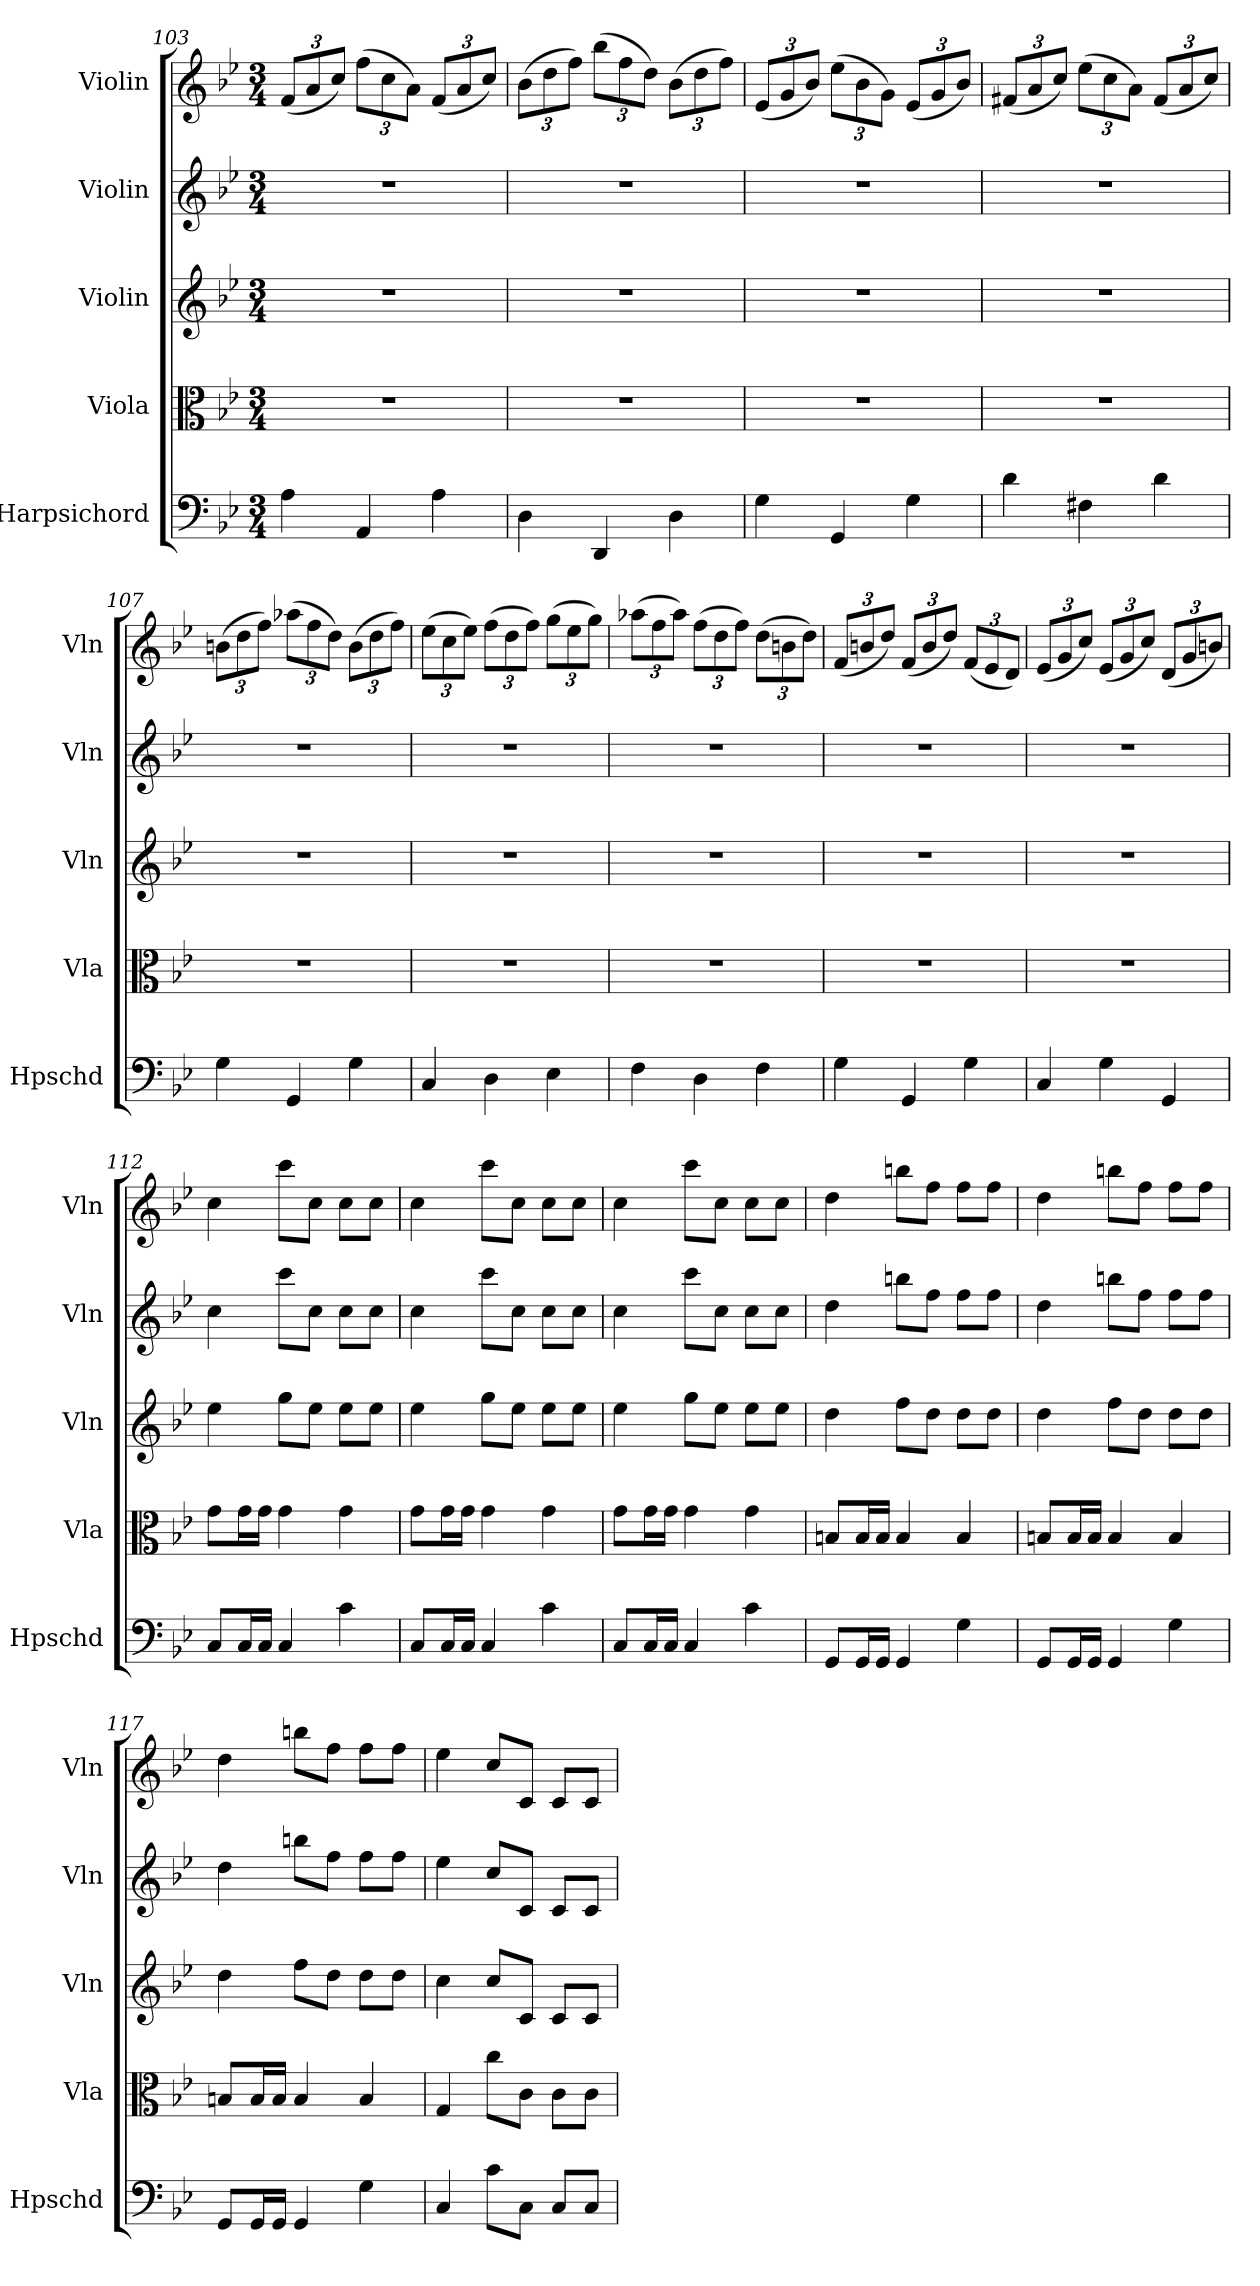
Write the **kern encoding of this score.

**kern	**kern	**kern	**kern	**kern
*part5	*part4	*part3	*part2	*part1
*staff5	*staff4	*staff3	*staff2	*staff1
*I"Harpsichord	*I"Viola	*I"Violin	*I"Violin	*I"Violin
*I'Hpschd	*I'Vla	*I'Vln	*I'Vln	*I'Vln
*clefF4	*clefC3	*clefG2	*clefG2	*clefG2
*k[b-e-]	*k[b-e-]	*k[b-e-]	*k[b-e-]	*k[b-e-]
*B-:	*B-:	*B-:	*B-:	*B-:
*M3/4	*M3/4	*M3/4	*M3/4	*M3/4
=103	=103	=103	=103	=103
4A\	2.r	2.r	2.r	(12f/L
.	.	.	.	12a/
.	.	.	.	12cc/J)
4AA/	.	.	.	(12ff\L
.	.	.	.	12cc\
.	.	.	.	12a\J)
4A\	.	.	.	(12f/L
.	.	.	.	12a/
.	.	.	.	12cc/J)
=104	=104	=104	=104	=104
4D\	2.r	2.r	2.r	(12b-\L
.	.	.	.	12dd\
.	.	.	.	12ff\J)
4DD/	.	.	.	(12bb-\L
.	.	.	.	12ff\
.	.	.	.	12dd\J)
4D\	.	.	.	(12b-\L
.	.	.	.	12dd\
.	.	.	.	12ff\J)
=105	=105	=105	=105	=105
4G\	2.r	2.r	2.r	(12e-/L
.	.	.	.	12g/
.	.	.	.	12b-/J)
4GG/	.	.	.	(12ee-\L
.	.	.	.	12b-\
.	.	.	.	12g\J)
4G\	.	.	.	(12e-/L
.	.	.	.	12g/
.	.	.	.	12b-/J)
=106	=106	=106	=106	=106
4d\	2.r	2.r	2.r	(12f#X/L
.	.	.	.	12a/
.	.	.	.	12cc/J)
4F#X\	.	.	.	(12ee-\L
.	.	.	.	12cc\
.	.	.	.	12a\J)
4d\	.	.	.	(12f#/L
.	.	.	.	12a/
.	.	.	.	12cc/J)
=107	=107	=107	=107	=107
4G\	2.r	2.r	2.r	(12bn\L
.	.	.	.	12dd\
.	.	.	.	12ff\J)
4GG/	.	.	.	(12aa-X\L
.	.	.	.	12ff\
.	.	.	.	12dd\J)
4G\	.	.	.	(12b\L
.	.	.	.	12dd\
.	.	.	.	12ff\J)
=108	=108	=108	=108	=108
4C/	2.r	2.r	2.r	(12ee-\L
.	.	.	.	12cc\
.	.	.	.	12ee-\J)
4D\	.	.	.	(12ff\L
.	.	.	.	12dd\
.	.	.	.	12ff\J)
4E-\	.	.	.	(12gg\L
.	.	.	.	12ee-\
.	.	.	.	12gg\J)
=109	=109	=109	=109	=109
4F\	2.r	2.r	2.r	(12aa-X\L
.	.	.	.	12ff\
.	.	.	.	12aa-\J)
4D\	.	.	.	(12ff\L
.	.	.	.	12dd\
.	.	.	.	12ff\J)
4F\	.	.	.	(12dd\L
.	.	.	.	12bn\
.	.	.	.	12dd\J)
=110	=110	=110	=110	=110
4G\	2.r	2.r	2.r	(12f/L
.	.	.	.	12bn/
.	.	.	.	12dd/J)
4GG/	.	.	.	(12f/L
.	.	.	.	12b/
.	.	.	.	12dd/J)
4G\	.	.	.	(12f/L
.	.	.	.	12e-/
.	.	.	.	12d/J)
=111	=111	=111	=111	=111
4C/	2.r	2.r	2.r	(12e-/L
.	.	.	.	12g/
.	.	.	.	12cc/J)
4G\	.	.	.	(12e-/L
.	.	.	.	12g/
.	.	.	.	12cc/J)
4GG/	.	.	.	(12d/L
.	.	.	.	12g/
.	.	.	.	12bn/J)
=112	=112	=112	=112	=112
8C/L	8g\L	4ee-\	4cc\	4cc\
16C/L	16g\L	.	.	.
16C/JJ	16g\JJ	.	.	.
4C/	4g\	8gg\L	8ccc\L	8ccc\L
.	.	8ee-\J	8cc\J	8cc\J
4c\	4g\	8ee-\L	8cc\L	8cc\L
.	.	8ee-\J	8cc\J	8cc\J
=113	=113	=113	=113	=113
8C/L	8g\L	4ee-\	4cc\	4cc\
16C/L	16g\L	.	.	.
16C/JJ	16g\JJ	.	.	.
4C/	4g\	8gg\L	8ccc\L	8ccc\L
.	.	8ee-\J	8cc\J	8cc\J
4c\	4g\	8ee-\L	8cc\L	8cc\L
.	.	8ee-\J	8cc\J	8cc\J
=114	=114	=114	=114	=114
8C/L	8g\L	4ee-\	4cc\	4cc\
16C/L	16g\L	.	.	.
16C/JJ	16g\JJ	.	.	.
4C/	4g\	8gg\L	8ccc\L	8ccc\L
.	.	8ee-\J	8cc\J	8cc\J
4c\	4g\	8ee-\L	8cc\L	8cc\L
.	.	8ee-\J	8cc\J	8cc\J
=115	=115	=115	=115	=115
8GG/L	8Bn/L	4dd\	4dd\	4dd\
16GG/L	16B/L	.	.	.
16GG/JJ	16B/JJ	.	.	.
4GG/	4B/	8ff\L	8bbn\L	8bbn\L
.	.	8dd\J	8ff\J	8ff\J
4G\	4B/	8dd\L	8ff\L	8ff\L
.	.	8dd\J	8ff\J	8ff\J
=116	=116	=116	=116	=116
8GG/L	8Bn/L	4dd\	4dd\	4dd\
16GG/L	16B/L	.	.	.
16GG/JJ	16B/JJ	.	.	.
4GG/	4B/	8ff\L	8bbn\L	8bbn\L
.	.	8dd\J	8ff\J	8ff\J
4G\	4B/	8dd\L	8ff\L	8ff\L
.	.	8dd\J	8ff\J	8ff\J
=117	=117	=117	=117	=117
8GG/L	8Bn/L	4dd\	4dd\	4dd\
16GG/L	16B/L	.	.	.
16GG/JJ	16B/JJ	.	.	.
4GG/	4B/	8ff\L	8bbn\L	8bbn\L
.	.	8dd\J	8ff\J	8ff\J
4G\	4B/	8dd\L	8ff\L	8ff\L
.	.	8dd\J	8ff\J	8ff\J
=118	=118	=118	=118	=118
4C/	4G/	4cc\	4ee-\	4ee-\
8c\L	8cc\L	8cc/L	8cc/L	8cc/L
8C\J	8c\J	8c/J	8c/J	8c/J
8C/L	8c\L	8c/L	8c/L	8c/L
8C/J	8c\J	8c/J	8c/J	8c/J
=	=	=	=	=
*-	*-	*-	*-	*-
